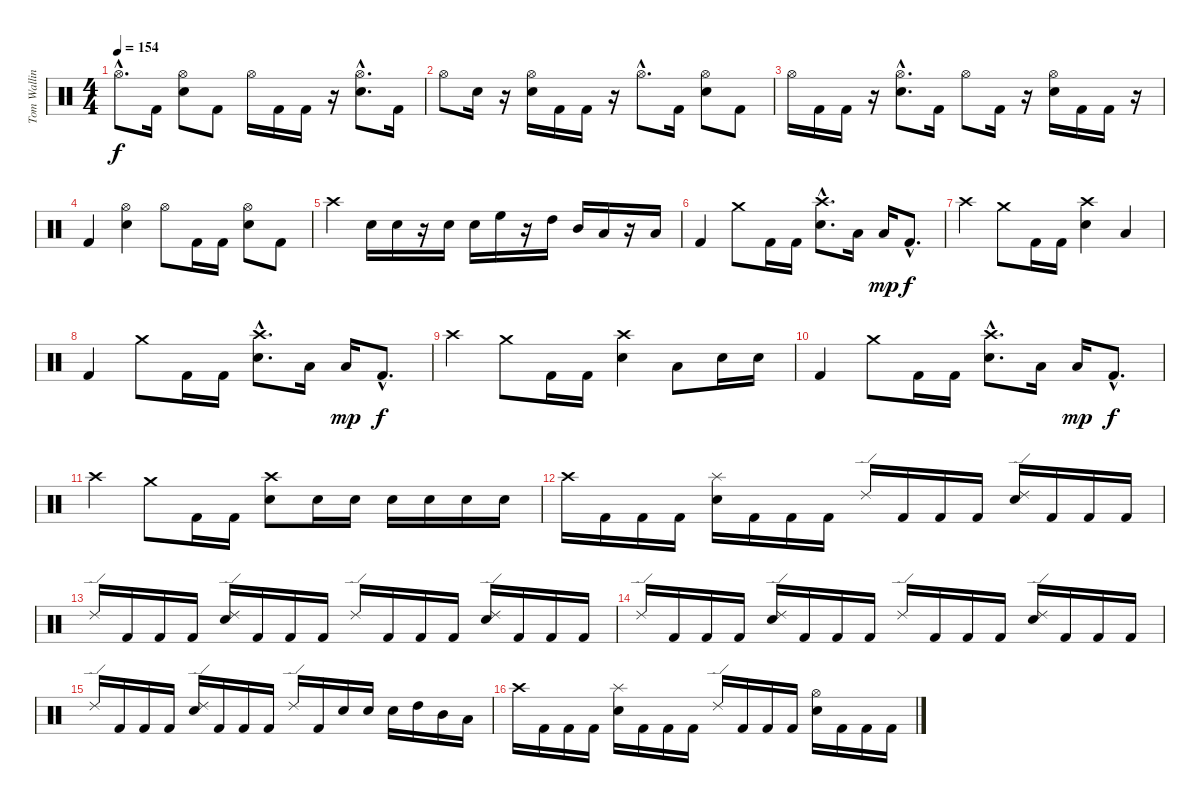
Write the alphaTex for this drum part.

\track ("Tom Walling (drums)" "Tom Wallin") {instrument percussion}
\staff {score}
\articulation defaults
\ts (4 4)
\tempo 154
\clef neutral
\ks c "Hi-Hat (open)"{hac}.8{d dy f} "Kick (hit) 2".16
("Hi-Hat (open)" "Snare (hit) 2").8 "Kick (hit) 2".8 "Hi-Hat (open)".16 "Kick (hit) 2".16 "Kick (hit) 2".16 r.16 ("Hi-Hat (open)"{hac} "Snare (hit) 2"{hac}).8{d} "Kick (hit) 2".16 |
"Hi-Hat (open)".8 "Snare (hit) 2".16 r.16 ("Hi-Hat (open)" "Snare (hit) 2").16 "Kick (hit) 2".16 "Kick (hit) 2".16 r.16 "Hi-Hat (open)"{hac}.8{d} "Kick (hit) 2".16 ("Hi-Hat (open)" "Snare (hit) 2").8 "Kick (hit) 2".8 |
"Hi-Hat (open)".16 "Kick (hit) 2".16 "Kick (hit) 2".16 r.16 ("Hi-Hat (open)"{hac} "Snare (hit) 2"{hac}).8{d} "Kick (hit) 2".16 "Hi-Hat (open)".8 "Kick (hit) 2".16 r.16 ("Hi-Hat (open)" "Snare (hit) 2").16 "Kick (hit) 2".16 "Kick (hit) 2".16 r.16 |
"Kick (hit) 2".4 ("Hi-Hat (open)" "Snare (hit) 2").4 "Hi-Hat (open)".8 "Kick (hit) 2".16 "Kick (hit) 2".16 ("Hi-Hat (open)" "Snare (hit) 2").8 "Kick (hit) 2".8 |
"Crash high (hit)".4 "Snare (hit) 2".16 "Snare (hit) 2".16 r.16 "Snare (hit) 2".16 "Snare (hit) 2".16 "High Floor Tom (hit)".16 r.16 "High Tom (hit)".16 "Mid Tom (hit)".16 "Low Tom (hit)".16 r.16 "Low Floor Tom (hit)".16 |
"Kick (hit) 2".4 "Crash medium (hit)".8 "Kick (hit) 2".16 "Kick (hit) 2".16 ("Crash high (hit)"{hac} "Snare (hit) 2"{hac}).8{d} "Low Tom (hit)".16 "Low Tom (hit)".16{dy mp} "Kick (hit) 2"{hac}.8{d dy f} |
"Crash high (hit)".4 "Crash medium (hit)".8 "Kick (hit) 2".16 "Kick (hit) 2".16 ("Crash high (hit)" "Snare (hit) 2").4 "Low Tom (hit)".4 |
"Kick (hit) 2".4 "Crash medium (hit)".8 "Kick (hit) 2".16 "Kick (hit) 2".16 ("Crash high (hit)"{hac} "Snare (hit) 2"{hac}).8{d} "Low Tom (hit)".16 "Low Tom (hit)".16{dy mp} "Kick (hit) 2"{hac}.8{d dy f} |
"Crash high (hit)".4 "Crash medium (hit)".8 "Kick (hit) 2".16 "Kick (hit) 2".16 ("Crash high (hit)" "Snare (hit) 2").4 "Low Tom (hit)".8 "Snare (hit) 2".16 "Snare (hit) 2".16 |
"Kick (hit) 2".4 "Crash medium (hit)".8 "Kick (hit) 2".16 "Kick (hit) 2".16 ("Crash high (hit)"{hac} "Snare (hit) 2"{hac}).8{d} "Low Tom (hit)".16 "Low Tom (hit)".16{dy mp} "Kick (hit) 2"{hac}.8{d dy f} |
"Crash high (hit)".4 "Crash medium (hit)".8 "Kick (hit) 2".16 "Kick (hit) 2".16 ("Crash high (hit)" "Snare (hit) 2").8 "Snare (hit) 2".16 "Snare (hit) 2".16 "Snare (hit) 2".16 "Snare (hit) 2".16 "Snare (hit) 2".16 "Snare (hit) 2".16 |
"Crash high (hit)".16 "Kick (hit) 2".16 "Kick (hit) 2".16 "Kick (hit) 2".16 ("Splash (hit)" "Snare (hit) 2").16 "Kick (hit) 2".16 "Kick (hit) 2".16 "Kick (hit) 2".16 "Ride (edge) 2".16 "Kick (hit) 2".16 "Kick (hit) 2".16 "Kick (hit) 2".16 ("Ride (edge) 2" "Snare (hit) 2").16 "Kick (hit) 2".16 "Kick (hit) 2".16 "Kick (hit) 2".16 |
"Ride (edge) 2".16 "Kick (hit) 2".16 "Kick (hit) 2".16 "Kick (hit) 2".16 ("Ride (edge) 2" "Snare (hit) 2").16 "Kick (hit) 2".16 "Kick (hit) 2".16 "Kick (hit) 2".16 "Ride (edge) 2".16 "Kick (hit) 2".16 "Kick (hit) 2".16 "Kick (hit) 2".16 ("Ride (edge) 2" "Snare (hit) 2").16 "Kick (hit) 2".16 "Kick (hit) 2".16 "Kick (hit) 2".16 |
"Ride (edge) 2".16 "Kick (hit) 2".16 "Kick (hit) 2".16 "Kick (hit) 2".16 ("Ride (edge) 2" "Snare (hit) 2").16 "Kick (hit) 2".16 "Kick (hit) 2".16 "Kick (hit) 2".16 "Ride (edge) 2".16 "Kick (hit) 2".16 "Kick (hit) 2".16 "Kick (hit) 2".16 ("Ride (edge) 2" "Snare (hit) 2").16 "Kick (hit) 2".16 "Kick (hit) 2".16 "Kick (hit) 2".16 |
"Ride (edge) 2".16 "Kick (hit) 2".16 "Kick (hit) 2".16 "Kick (hit) 2".16 ("Ride (edge) 2" "Snare (hit) 2").16 "Kick (hit) 2".16 "Kick (hit) 2".16 "Kick (hit) 2".16 "Ride (edge) 2".16 "Kick (hit) 2".16 "Snare (hit) 2".16 "Snare (hit) 2".16 "Snare (hit) 2".16 "High Tom (hit)".16 "Mid Tom (hit)".16 "Low Tom (hit)".16 |
"Crash high (hit)".16 "Kick (hit) 2".16 "Kick (hit) 2".16 "Kick (hit) 2".16 ("Splash (hit)" "Snare (hit) 2").16 "Kick (hit) 2".16 "Kick (hit) 2".16 "Kick (hit) 2".16 "Ride (edge) 2".16 "Kick (hit) 2".16 "Kick (hit) 2".16 "Kick (hit) 2".16 ("Hi-Hat (open)" "Snare (hit) 2").16 "Kick (hit) 2".16 "Kick (hit) 2".16 "Kick (hit) 2".16
